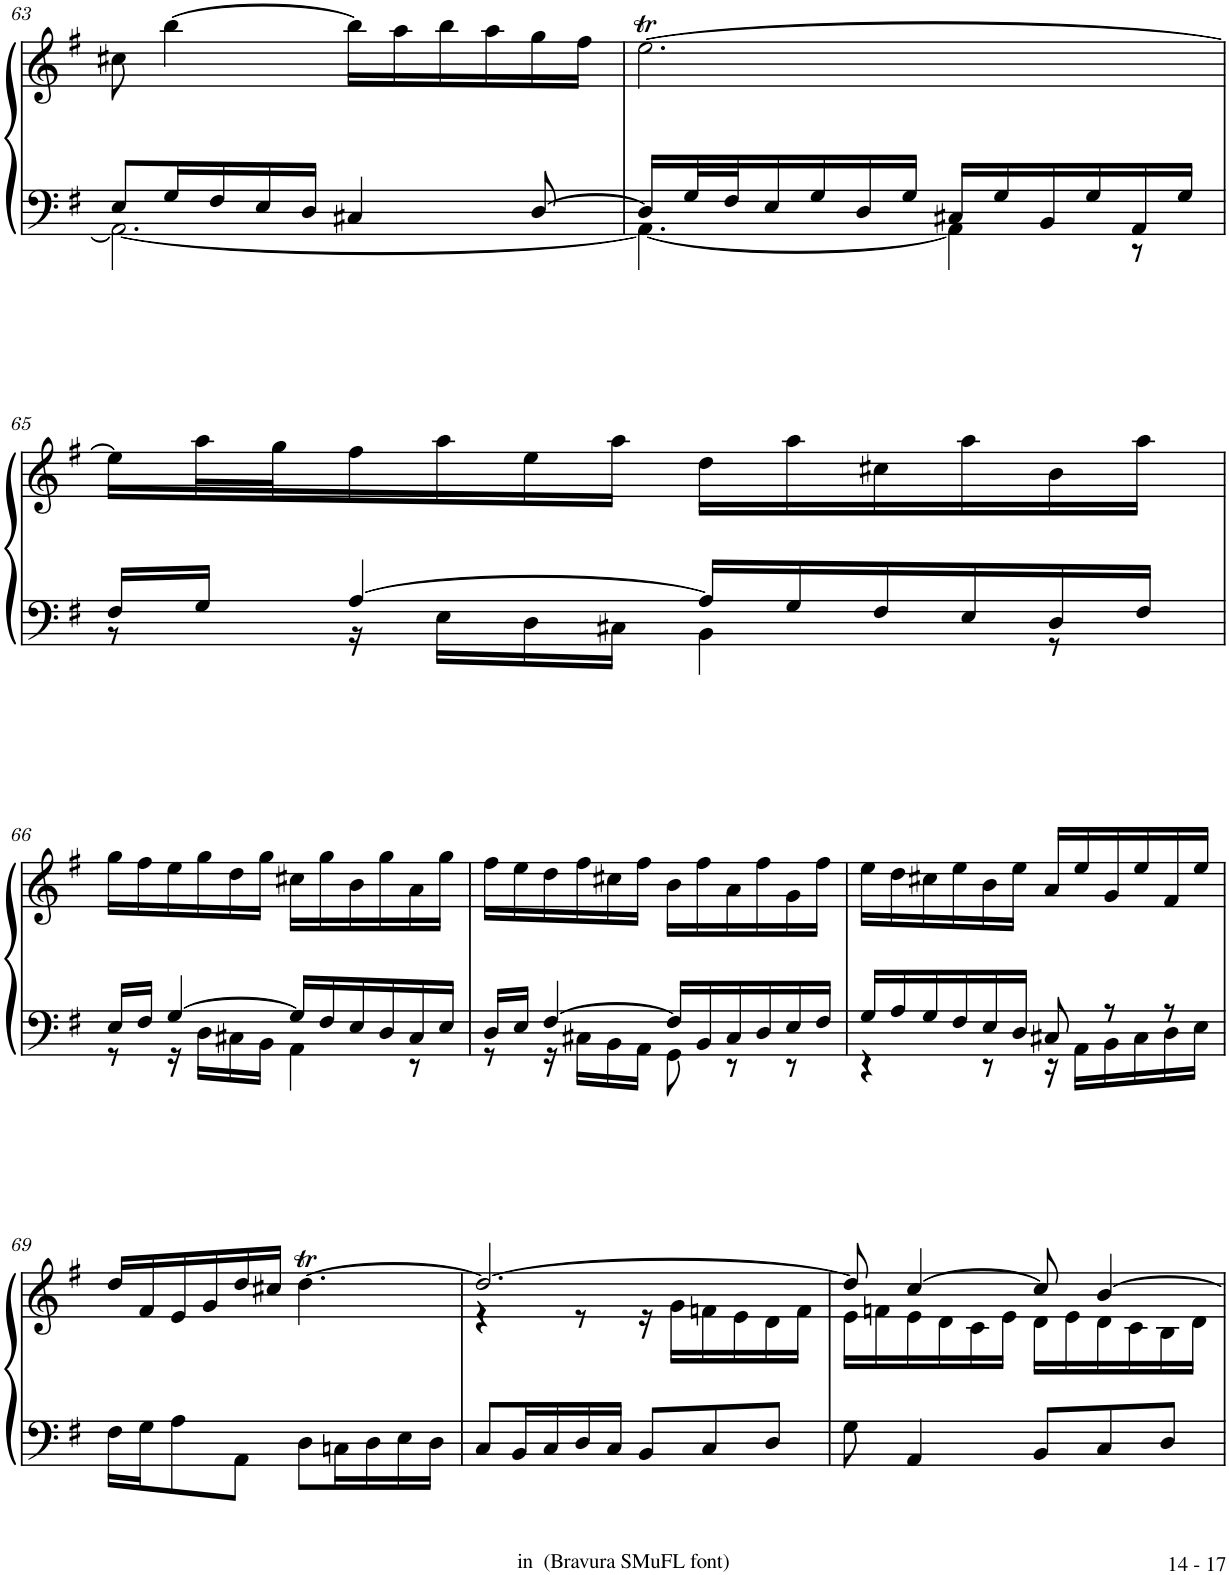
**kern	**kern
*part1	*part1
*staff2	*staff1
*I"Piano	*
*I'Pno	*
!!LO:PB:g=z
*clefF4	*clefG2
*k[f#]	*k[f#]
*M6/8	*M6/8
=63	=63
*^	*
8E/L	2.AA\_	8cc#X\
16G/L	.	[4bb\
16F#/	.	.
16E/	.	.
16D/JJ	.	.
4C#X/	.	16bb\LL]
.	.	16aa\
.	.	16bb\
.	.	16aa\
[8D/	.	16gg\
.	.	16ff#\JJ
=64	=64	=64
16D/LL]	4.AA\_	[2.eeT\
32G/L	.	.
32F#/J	.	.
16E/	.	.
16G/	.	.
16D/	.	.
16G/JJ	.	.
16C#X/LL	4AA\]	.
16G/	.	.
16BB/	.	.
16G/	.	.
16AA/	8r	.
16G/JJ	.	.
!!LO:LB:g=z
=65	=65	=65
16F#/LL	8r	16ee\LL]
16G/JJ	.	32aa\L
.	.	32gg\J
[4A/	16r	16ff#\
.	16E\LL	16aa\
.	16D\	16ee\
.	16C#X\JJ	16aa\JJ
16A/LL]	4BB\	16dd\LL
16G/	.	16aa\
16F#/	.	16cc#X\
16E/	.	16aa\
16D/	8r	16b\
16F#/JJ	.	16aa\JJ
!!LO:LB:g=z
=66	=66	=66
16E/LL	8r	16gg\LL
16F#/JJ	.	16ff#\
[4G/	16r	16ee\
.	16D\LL	16gg\
.	16C#X\	16dd\
.	16BB\JJ	16gg\JJ
16G/LL]	4AA\	16cc#X\LL
16F#/	.	16gg\
16E/	.	16b\
16D/	.	16gg\
16C#/	8r	16a\
16E/JJ	.	16gg\JJ
=67	=67	=67
16D/LL	8r	16ff#\LL
16E/JJ	.	16ee\
[4F#/	16r	16dd\
.	16C#X\LL	16ff#\
.	16BB\	16cc#X\
.	16AA\JJ	16ff#\JJ
16F#/LL]	8GG\	16b\LL
16BB/	.	16ff#\
16C#/	8r	16a\
16D/	.	16ff#\
16E/	8r	16g\
16F#/JJ	.	16ff#\JJ
=68	=68	=68
16G/LL	4r	16ee\LL
16A/	.	16dd\
16G/	.	16cc#X\
16F#/	.	16ee\
16E/	8r	16b\
16D/JJ	.	16ee\JJ
8C#X/	16r	16a/LL
.	16AA\LL	16ee/
8r	16BB\	16g/
.	16C#\	16ee/
8r	16D\	16f#/
.	16E\JJ	16ee/JJ
*v	*v	*
!!LO:LB:g=z
=69	=69
16F#\LL	16dd/LL
16G\J	16f#/
8A\	16e/
.	16g/
8AA\J	16dd/
.	16cc#X/JJ
8D\L	[4.ddT\
16Cn\L	.
16D\	.
16E\	.
16D\JJ	.
=70	=70
*	*^
8C/L	2.dd/_	4r
16BB/L	.	.
16C/	.	.
16D/	.	8r
16C/JJ	.	.
8BB/L	.	16r
.	.	16g\LL
8C/	.	16fn\
.	.	16e\
8D/J	.	16d\
.	.	16f\JJ
=71	=71	=71
8G\	8dd/]	16e\LL
.	.	16fn\
4AA/	[4cc/	16e\
.	.	16d\
.	.	16c\
.	.	16e\JJ
8BB/L	8cc/]	16d\LL
.	.	16e\
8C/	[4b/	16d\
.	.	16c\
8D/J	.	16B\
.	.	16d\JJ
*	*v	*v
=	=
*-	*-
